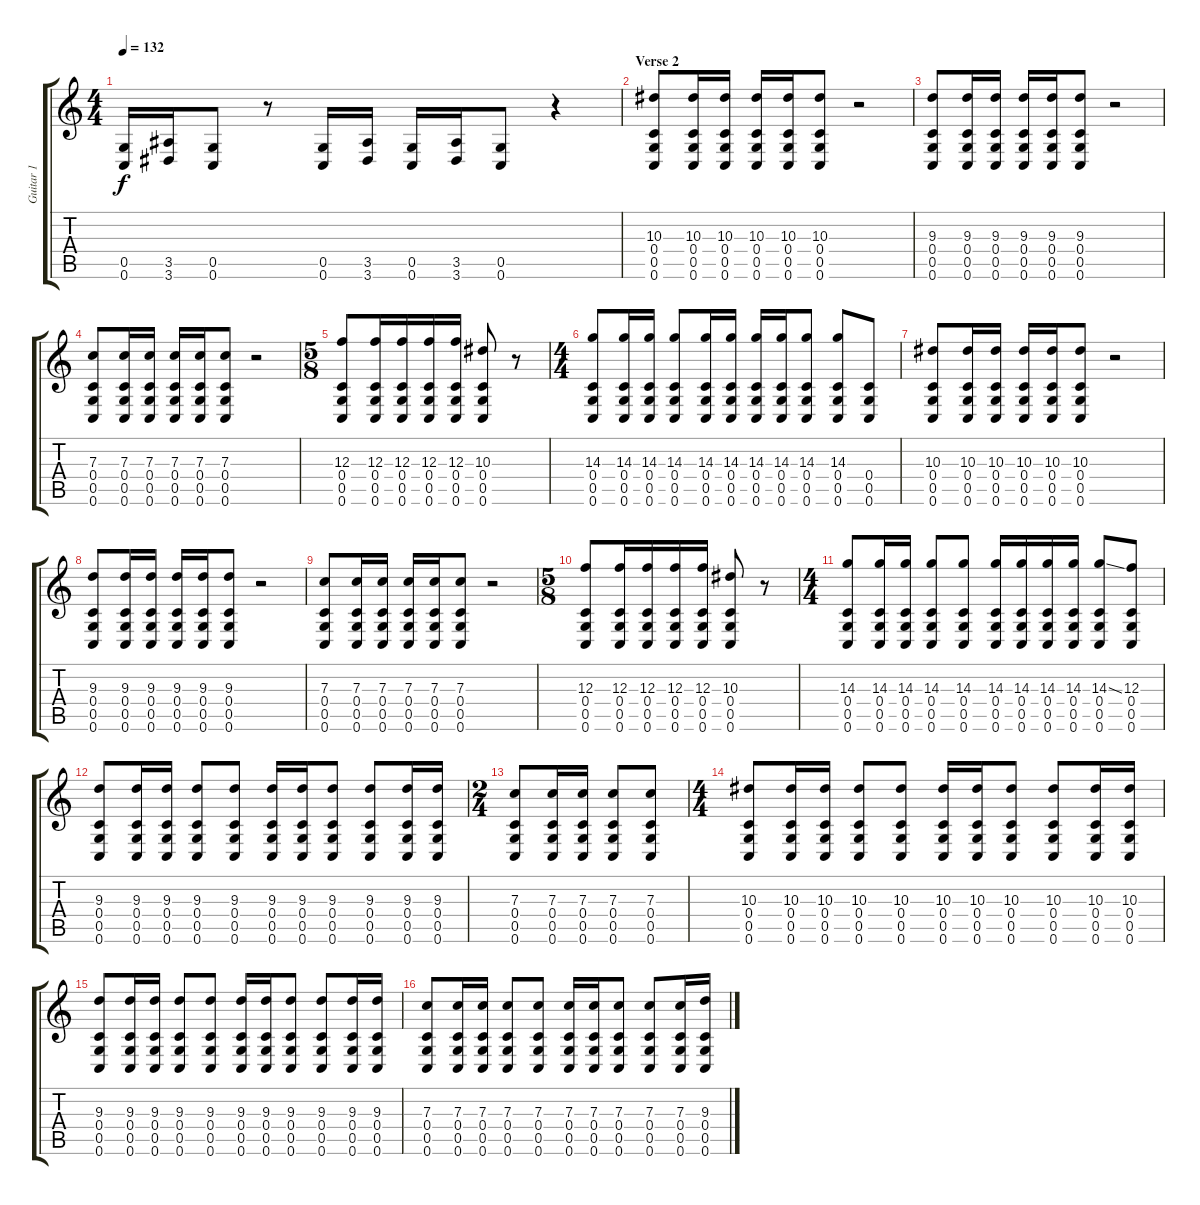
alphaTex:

\track ("Guitar 1" "Guitar 1") {instrument distortionguitar}
\staff {score tabs}
\tuning (D4 A3 F3 C3 G2 C2) {hide}
\ts (4 4)
\tempo 132
\clef g2
\ks c
(0.5 0.6).16{dy f} (3.5 3.6).16 (0.5 0.6).8 r.8 (0.5 0.6).16 (3.5 3.6).16 (0.5 0.6).16 (3.5 3.6).16 (0.5 0.6).8 r.4 |
\section ("" "Verse 2")
(10.3 0.4 0.5 0.6).8 (10.3 0.4 0.5 0.6).16 (10.3 0.4 0.5 0.6).16 (10.3 0.4 0.5 0.6).16 (10.3 0.4 0.5 0.6).16 (10.3 0.4 0.5 0.6).8 r.2 |
(9.3 0.4 0.5 0.6).8 (9.3 0.4 0.5 0.6).16 (9.3 0.4 0.5 0.6).16 (9.3 0.4 0.5 0.6).16 (9.3 0.4 0.5 0.6).16 (9.3 0.4 0.5 0.6).8 r.2 |
(7.3 0.4 0.5 0.6).8 (7.3 0.4 0.5 0.6).16 (7.3 0.4 0.5 0.6).16 (7.3 0.4 0.5 0.6).16 (7.3 0.4 0.5 0.6).16 (7.3 0.4 0.5 0.6).8 r.2 |
\ts (5 8)
(12.3 0.4 0.5 0.6).8 (12.3 0.4 0.5 0.6).16 (12.3 0.4 0.5 0.6).16 (12.3 0.4 0.5 0.6).16 (12.3 0.4 0.5 0.6).16 (10.3 0.4 0.5 0.6).8 r.8 |
\ts (4 4)
(14.3 0.4 0.5 0.6).8 (14.3 0.4 0.5 0.6).16 (14.3 0.4 0.5 0.6).16 (14.3 0.4 0.5 0.6).8 (14.3 0.4 0.5 0.6).16 (14.3 0.4 0.5 0.6).16 (14.3 0.4 0.5 0.6).16 (14.3 0.4 0.5 0.6).16 (14.3 0.4 0.5 0.6).8 (14.3 0.4 0.5 0.6).8 (0.4 0.5 0.6).8 |
(10.3 0.4 0.5 0.6).8 (10.3 0.4 0.5 0.6).16 (10.3 0.4 0.5 0.6).16 (10.3 0.4 0.5 0.6).16 (10.3 0.4 0.5 0.6).16 (10.3 0.4 0.5 0.6).8 r.2 |
(9.3 0.4 0.5 0.6).8 (9.3 0.4 0.5 0.6).16 (9.3 0.4 0.5 0.6).16 (9.3 0.4 0.5 0.6).16 (9.3 0.4 0.5 0.6).16 (9.3 0.4 0.5 0.6).8 r.2 |
(7.3 0.4 0.5 0.6).8 (7.3 0.4 0.5 0.6).16 (7.3 0.4 0.5 0.6).16 (7.3 0.4 0.5 0.6).16 (7.3 0.4 0.5 0.6).16 (7.3 0.4 0.5 0.6).8 r.2 |
\ts (5 8)
(12.3 0.4 0.5 0.6).8 (12.3 0.4 0.5 0.6).16 (12.3 0.4 0.5 0.6).16 (12.3 0.4 0.5 0.6).16 (12.3 0.4 0.5 0.6).16 (10.3 0.4 0.5 0.6).8 r.8 |
\ts (4 4)
(14.3 0.4 0.5 0.6).8 (14.3 0.4 0.5 0.6).16 (14.3 0.4 0.5 0.6).16 (14.3 0.4 0.5 0.6).8 (14.3 0.4 0.5 0.6).8 (14.3 0.4 0.5 0.6).16 (14.3 0.4 0.5 0.6).16 (14.3 0.4 0.5 0.6).16 (14.3 0.4 0.5 0.6).16 (14.3{ss} 0.4 0.5 0.6).8 (12.3 0.4 0.5 0.6).8 |
(9.3 0.4 0.5 0.6).8 (9.3 0.4 0.5 0.6).16 (9.3 0.4 0.5 0.6).16 (9.3 0.4 0.5 0.6).8 (9.3 0.4 0.5 0.6).8 (9.3 0.4 0.5 0.6).16 (9.3 0.4 0.5 0.6).16 (9.3 0.4 0.5 0.6).8 (9.3 0.4 0.5 0.6).8 (9.3 0.4 0.5 0.6).16 (9.3 0.4 0.5 0.6).16 |
\ts (2 4)
(7.3 0.4 0.5 0.6).8 (7.3 0.4 0.5 0.6).16 (7.3 0.4 0.5 0.6).16 (7.3 0.4 0.5 0.6).8 (7.3 0.4 0.5 0.6).8 |
\ts (4 4)
(10.3 0.4 0.5 0.6).8 (10.3 0.4 0.5 0.6).16 (10.3 0.4 0.5 0.6).16 (10.3 0.4 0.5 0.6).8 (10.3 0.4 0.5 0.6).8 (10.3 0.4 0.5 0.6).16 (10.3 0.4 0.5 0.6).16 (10.3 0.4 0.5 0.6).8 (10.3 0.4 0.5 0.6).8 (10.3 0.4 0.5 0.6).16 (10.3 0.4 0.5 0.6).16 |
(9.3 0.4 0.5 0.6).8 (9.3 0.4 0.5 0.6).16 (9.3 0.4 0.5 0.6).16 (9.3 0.4 0.5 0.6).8 (9.3 0.4 0.5 0.6).8 (9.3 0.4 0.5 0.6).16 (9.3 0.4 0.5 0.6).16 (9.3 0.4 0.5 0.6).8 (9.3 0.4 0.5 0.6).8 (9.3 0.4 0.5 0.6).16 (9.3 0.4 0.5 0.6).16 |
(7.3 0.4 0.5 0.6).8 (7.3 0.4 0.5 0.6).16 (7.3 0.4 0.5 0.6).16 (7.3 0.4 0.5 0.6).8 (7.3 0.4 0.5 0.6).8 (7.3 0.4 0.5 0.6).16 (7.3 0.4 0.5 0.6).16 (7.3 0.4 0.5 0.6).8 (7.3 0.4 0.5 0.6).8 (7.3 0.4 0.5 0.6).16 (9.3{ss} 0.4 0.5 0.6).16
